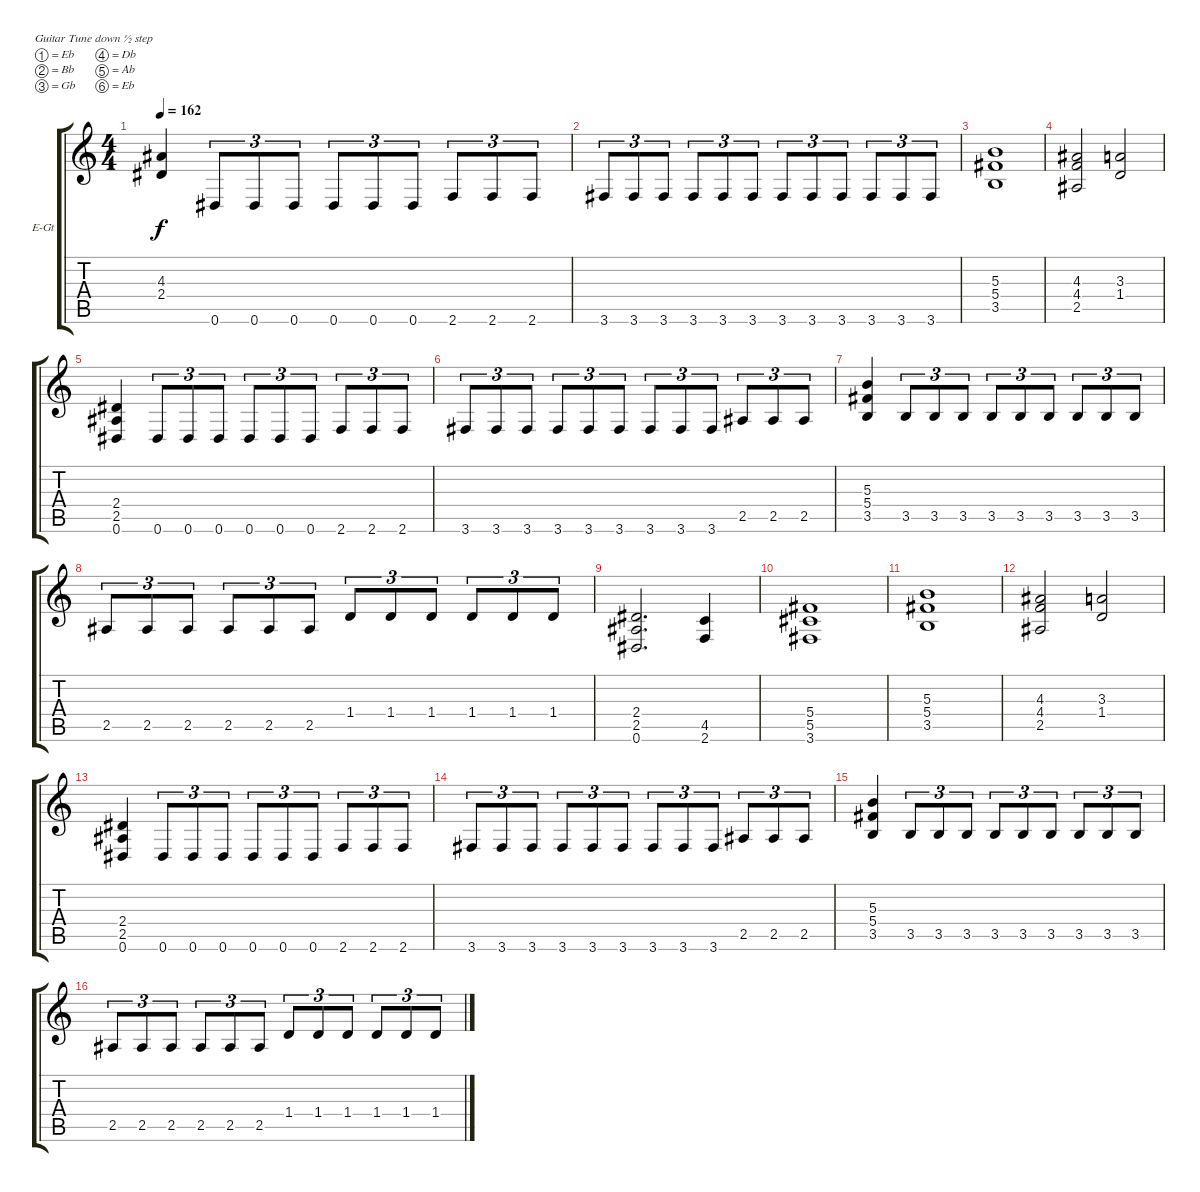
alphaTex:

\bracketExtendMode groupsimilarinstruments
\firstSystemTrackNameOrientation horizontal
\otherSystemsTrackNameOrientation horizontal
\track ("Heavy stick" "E-Gt") {instrument overdrivenguitar}
\staff {score tabs}
\tuning (Eb4 Bb3 Gb3 Db3 Ab2 Eb2)
\ts (4 4)
\tempo 162
\clef g2
\ks c
(4.3 2.4).4{dy f} 0.6.8{tu (3 2)} 0.6.8{tu (3 2)} 0.6.8{tu (3 2)} 0.6.8{tu (3 2)} 0.6.8{tu (3 2)} 0.6.8{tu (3 2)} 2.6.8{tu (3 2)} 2.6.8{tu (3 2)} 2.6.8{tu (3 2)} |
3.6.8{tu (3 2)} 3.6.8{tu (3 2)} 3.6.8{tu (3 2)} 3.6.8{tu (3 2)} 3.6.8{tu (3 2)} 3.6.8{tu (3 2)} 3.6.8{tu (3 2)} 3.6.8{tu (3 2)} 3.6.8{tu (3 2)} 3.6.8{tu (3 2)} 3.6.8{tu (3 2)} 3.6.8{tu (3 2)} |
(5.3 5.4 3.5).1 |
(4.3 4.4 2.5).2 (3.3 1.4).2 |
(2.4 2.5 0.6).4 0.6.8{tu (3 2)} 0.6.8{tu (3 2)} 0.6.8{tu (3 2)} 0.6.8{tu (3 2)} 0.6.8{tu (3 2)} 0.6.8{tu (3 2)} 2.6.8{tu (3 2)} 2.6.8{tu (3 2)} 2.6.8{tu (3 2)} |
3.6.8{tu (3 2)} 3.6.8{tu (3 2)} 3.6.8{tu (3 2)} 3.6.8{tu (3 2)} 3.6.8{tu (3 2)} 3.6.8{tu (3 2)} 3.6.8{tu (3 2)} 3.6.8{tu (3 2)} 3.6.8{tu (3 2)} 2.5.8{tu (3 2)} 2.5.8{tu (3 2)} 2.5.8{tu (3 2)} |
(5.3 5.4 3.5).4 3.5.8{tu (3 2)} 3.5.8{tu (3 2)} 3.5.8{tu (3 2)} 3.5.8{tu (3 2)} 3.5.8{tu (3 2)} 3.5.8{tu (3 2)} 3.5.8{tu (3 2)} 3.5.8{tu (3 2)} 3.5.8{tu (3 2)} |
2.5.8{tu (3 2)} 2.5.8{tu (3 2)} 2.5.8{tu (3 2)} 2.5.8{tu (3 2)} 2.5.8{tu (3 2)} 2.5.8{tu (3 2)} 1.4.8{tu (3 2)} 1.4.8{tu (3 2)} 1.4.8{tu (3 2)} 1.4.8{tu (3 2)} 1.4.8{tu (3 2)} 1.4.8{tu (3 2)} |
(2.4 2.5 0.6).2{d} (4.5 2.6).4 |
(5.4 5.5 3.6).1 |
(5.3 5.4 3.5).1 |
(4.3 4.4 2.5).2 (3.3 1.4).2 |
(2.4 2.5 0.6).4 0.6.8{tu (3 2)} 0.6.8{tu (3 2)} 0.6.8{tu (3 2)} 0.6.8{tu (3 2)} 0.6.8{tu (3 2)} 0.6.8{tu (3 2)} 2.6.8{tu (3 2)} 2.6.8{tu (3 2)} 2.6.8{tu (3 2)} |
3.6.8{tu (3 2)} 3.6.8{tu (3 2)} 3.6.8{tu (3 2)} 3.6.8{tu (3 2)} 3.6.8{tu (3 2)} 3.6.8{tu (3 2)} 3.6.8{tu (3 2)} 3.6.8{tu (3 2)} 3.6.8{tu (3 2)} 2.5.8{tu (3 2)} 2.5.8{tu (3 2)} 2.5.8{tu (3 2)} |
(5.3 5.4 3.5).4 3.5.8{tu (3 2)} 3.5.8{tu (3 2)} 3.5.8{tu (3 2)} 3.5.8{tu (3 2)} 3.5.8{tu (3 2)} 3.5.8{tu (3 2)} 3.5.8{tu (3 2)} 3.5.8{tu (3 2)} 3.5.8{tu (3 2)} |
2.5.8{tu (3 2)} 2.5.8{tu (3 2)} 2.5.8{tu (3 2)} 2.5.8{tu (3 2)} 2.5.8{tu (3 2)} 2.5.8{tu (3 2)} 1.4.8{tu (3 2)} 1.4.8{tu (3 2)} 1.4.8{tu (3 2)} 1.4.8{tu (3 2)} 1.4.8{tu (3 2)} 1.4.8{tu (3 2)}
